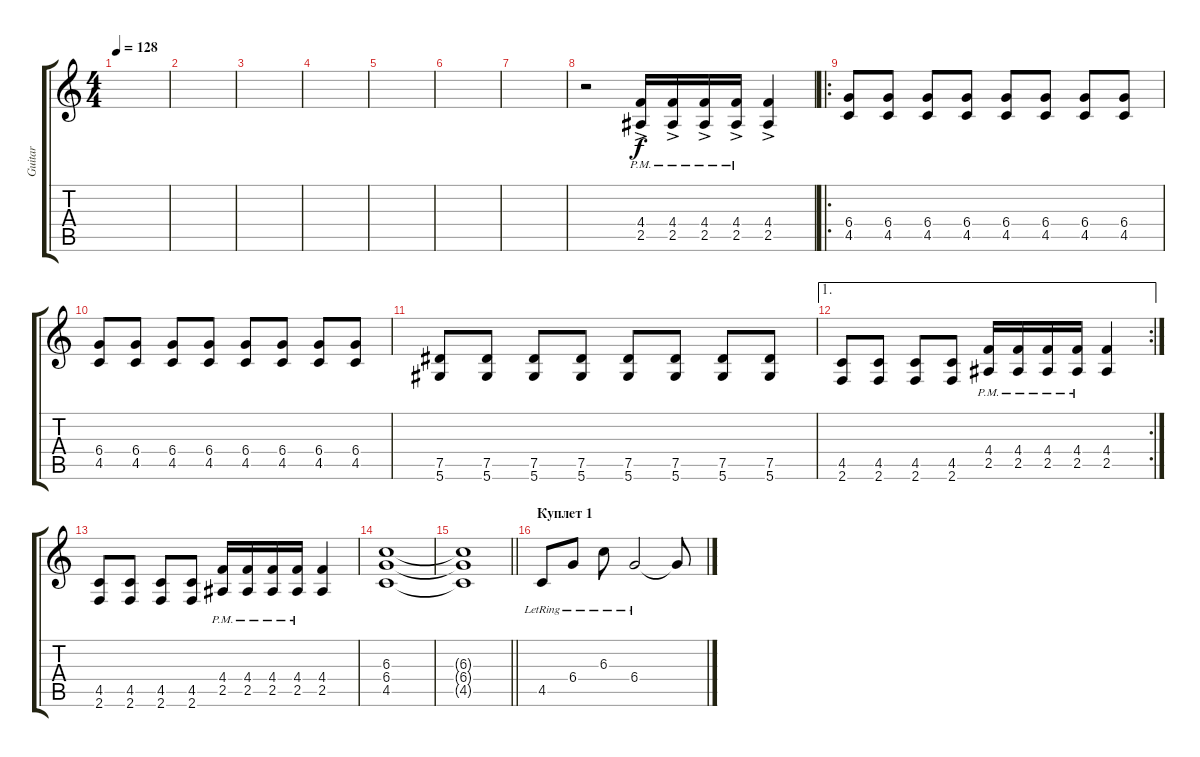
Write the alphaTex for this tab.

\track ("Guitar" "Guitar") {instrument distortionguitar}
\staff {score tabs}
\tuning (Eb4 Bb3 Gb3 Db3 Ab2 Eb2) {hide}
\ts (4 4)
\tempo 128
\clef g2
\ks c
|
|
|
|
|
|
|
r.2 (4.4{ac pm} 2.5{ac pm}).16 (4.4{ac pm} 2.5{ac pm}).16 (4.4{ac pm} 2.5{ac pm}).16 (4.4{ac pm} 2.5{ac pm}).16 (4.4{ac} 2.5{ac}).4 |
\ro
(6.4 4.5).8{dy f} (6.4 4.5).8 (6.4 4.5).8 (6.4 4.5).8 (6.4 4.5).8 (6.4 4.5).8 (6.4 4.5).8 (6.4 4.5).8 |
(6.4 4.5).8 (6.4 4.5).8 (6.4 4.5).8 (6.4 4.5).8 (6.4 4.5).8 (6.4 4.5).8 (6.4 4.5).8 (6.4 4.5).8 |
(7.5 5.6).8 (7.5 5.6).8 (7.5 5.6).8 (7.5 5.6).8 (7.5 5.6).8 (7.5 5.6).8 (7.5 5.6).8 (7.5 5.6).8 |
\ae 1
\rc 2
(4.5 2.6).8 (4.5 2.6).8 (4.5 2.6).8 (4.5 2.6).8 (4.4{pm} 2.5{pm}).16 (4.4{pm} 2.5{pm}).16 (4.4{pm} 2.5{pm}).16 (4.4{pm} 2.5{pm}).16 (4.4 2.5).4 |
(4.5 2.6).8 (4.5 2.6).8 (4.5 2.6).8 (4.5 2.6).8 (4.4{pm} 2.5{pm}).16 (4.4{pm} 2.5{pm}).16 (4.4{pm} 2.5{pm}).16 (4.4{pm} 2.5{pm}).16 (4.4 2.5).4 |
(6.3 6.4 4.5).1 |
\barLineRight lightlight
(6.3{t} 6.4{t} 4.5{t}).1 |
\section ("" "Куплет 1")
4.5{lr}.8{instrument electricguitarjazz} 6.4{lr}.8 6.3{lr}.8 6.4{lr}.2 6.4{t}.8
